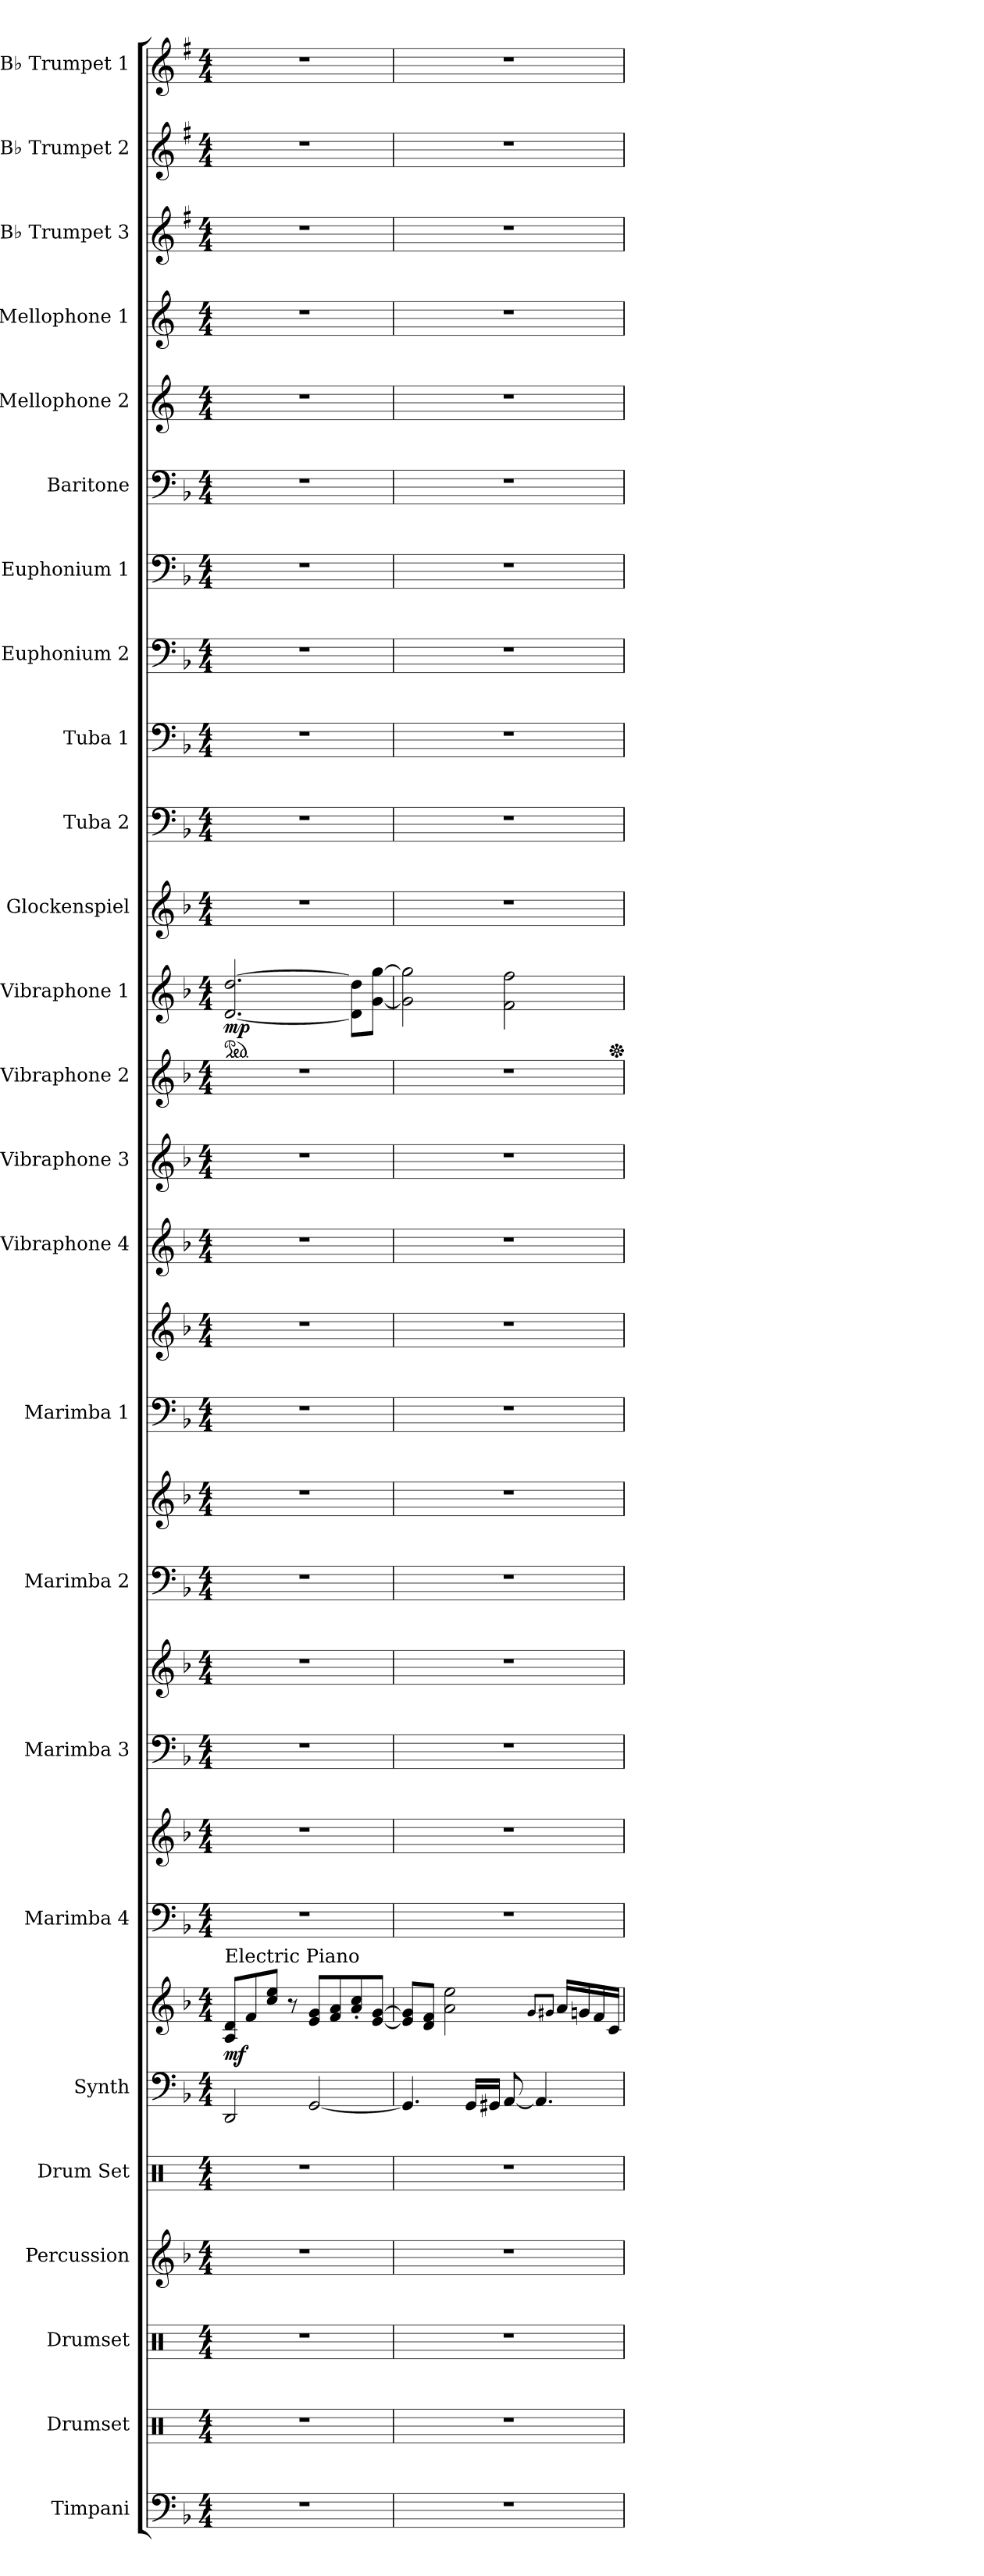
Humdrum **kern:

**kern	**kern	**kern	**kern	**kern	**kern	**kern	**dynam	**kern	**kern	**kern	**kern	**kern	**kern	**kern	**kern	**kern	**kern	**kern	**kern	**dynam	**kern	**kern	**kern	**kern	**kern	**kern	**kern	**kern	**kern	**kern	**kern
*part25	*part24	*part23	*part22	*part21	*part20	*part20	*part20	*part19	*part19	*part18	*part18	*part17	*part17	*part16	*part16	*part15	*part14	*part13	*part12	*part12	*part11	*part10	*part9	*part8	*part7	*part6	*part5	*part4	*part3	*part2	*part1
*staff30	*staff29	*staff28	*staff27	*staff26	*staff25	*staff24	*staff24/25	*staff23	*staff22	*staff21	*staff20	*staff19	*staff18	*staff17	*staff16	*staff15	*staff14	*staff13	*staff12	*staff12	*staff11	*staff10	*staff9	*staff8	*staff7	*staff6	*staff5	*staff4	*staff3	*staff2	*staff1
*I"Timpani	*I"Drumset	*I"Drumset	*I"Percussion	*I"Drum Set	*I"Synth	*	*	*I"Marimba 4	*	*I"Marimba 3	*	*I"Marimba 2	*	*I"Marimba 1	*	*I"Vibraphone 4	*I"Vibraphone 3	*I"Vibraphone 2	*I"Vibraphone 1	*	*I"Glockenspiel	*I"Tuba 2	*I"Tuba 1	*I"Euphonium 2	*I"Euphonium 1	*I"Baritone	*I"Mellophone 2	*I"Mellophone 1	*I"B♭ Trumpet 3	*I"B♭ Trumpet 2	*I"B♭ Trumpet 1
*I'Timp.	*I'D. Set	*I'D. Set	*I'Perc.	*I'D.S.	*I'Synth	*	*	*I'Mrb. 4	*	*I'Mrb. 3	*	*I'Mrb. 2	*	*I'Mrb. 1	*	*I'Vibe. 4	*I'Vibe. 3	*I'Vibe. 2	*I'Vibe. 1	*	*I'Glock.	*I'Tuba 2	*I'Tuba 1	*I'Euph. 2	*I'Euph. 1	*I'Bar.	*I'Mello. 2	*I'Mello. 1	*I'B♭ Tpt. 3	*I'B♭ Tpt. 2	*I'B♭ Tpt. 1
*clefF4	*clefX	*clefX	*clefG2	*clefX	*clefF4	*clefG2	*	*clefF4	*clefG2	*clefF4	*clefG2	*clefF4	*clefG2	*clefF4	*clefG2	*clefG2	*clefG2	*clefG2	*clefG2	*	*clefG2	*clefF4	*clefF4	*clefF4	*clefF4	*clefF4	*clefG2	*clefG2	*clefG2	*clefG2	*clefG2
*	*	*	*	*	*	*	*	*	*	*	*	*	*	*	*	*	*	*	*	*	*ITrd-7c-12	*	*	*	*	*	*ITrd4c7	*ITrd4c7	*ITrd1c2	*ITrd1c2	*ITrd1c2
*k[b-]	*k[]	*k[]	*k[b-]	*k[]	*k[b-]	*k[b-]	*	*k[b-]	*k[b-]	*k[b-]	*k[b-]	*k[b-]	*k[b-]	*k[b-]	*k[b-]	*k[b-]	*k[b-]	*k[b-]	*k[b-]	*	*k[b-]	*k[b-]	*k[b-]	*k[b-]	*k[b-]	*k[b-]	*k[b-]	*k[b-]	*k[b-]	*k[b-]	*k[b-]
*M4/4	*M4/4	*M4/4	*M4/4	*M4/4	*M4/4	*M4/4	*	*M4/4	*M4/4	*M4/4	*M4/4	*M4/4	*M4/4	*M4/4	*M4/4	*M4/4	*M4/4	*M4/4	*M4/4	*	*M4/4	*M4/4	*M4/4	*M4/4	*M4/4	*M4/4	*M4/4	*M4/4	*M4/4	*M4/4	*M4/4
*MM76	*MM76	*MM76	*MM76	*MM76	*MM76	*MM76	*	*MM76	*MM76	*MM76	*MM76	*MM76	*MM76	*MM76	*MM76	*MM76	*MM76	*MM76	*MM76	*	*MM76	*MM76	*MM76	*MM76	*MM76	*MM76	*MM76	*MM76	*MM76	*MM76	*MM76
*	*	*	*	*	*	*	*	*	*	*	*	*	*	*	*	*	*	*	*ped	*	*	*	*	*	*	*	*	*	*	*	*
=1	=1	=1	=1	=1	=1	=1	=1	=1	=1	=1	=1	=1	=1	=1	=1	=1	=1	=1	=1	=1	=1	=1	=1	=1	=1	=1	=1	=1	=1	=1	=1
!	!	!	!	!	!	!LO:TX:a:t=Electric Piano	!	!	!	!	!	!	!	!	!	!	!	!	!	!	!	!	!	!	!	!	!	!	!	!	!
!	!	!	!	!	!	!	!LO:DY:b	!	!	!	!	!	!	!	!	!	!	!	!	!LO:DY:b	!	!	!	!	!	!	!	!	!	!	!
1r	1r	1r	1r	1r	2DD/	8A/ 8d/L	mf	1r	1r	1r	1r	1r	1r	1r	1r	1r	1r	1r	[2.d/ [2.dd/	mp	1r	1r	1r	1r	1r	1r	1r	1r	1r	1r	1r
.	.	.	.	.	.	8f/	.	.	.	.	.	.	.	.	.	.	.	.	.	.	.	.	.	.	.	.	.	.	.	.	.
.	.	.	.	.	.	8cc/ 8ee/J	.	.	.	.	.	.	.	.	.	.	.	.	.	.	.	.	.	.	.	.	.	.	.	.	.
.	.	.	.	.	.	8r	.	.	.	.	.	.	.	.	.	.	.	.	.	.	.	.	.	.	.	.	.	.	.	.	.
.	.	.	.	.	[2GG/	8e/ 8g/L	.	.	.	.	.	.	.	.	.	.	.	.	.	.	.	.	.	.	.	.	.	.	.	.	.
.	.	.	.	.	.	8f/ 8a/	.	.	.	.	.	.	.	.	.	.	.	.	.	.	.	.	.	.	.	.	.	.	.	.	.
.	.	.	.	.	.	8a/' 8cc/'	.	.	.	.	.	.	.	.	.	.	.	.	8d\] 8dd\]L	.	.	.	.	.	.	.	.	.	.	.	.
.	.	.	.	.	.	[8e/ [8g/J	.	.	.	.	.	.	.	.	.	.	.	.	[8g\ [8gg\J	.	.	.	.	.	.	.	.	.	.	.	.
=2	=2	=2	=2	=2	=2	=2	=2	=2	=2	=2	=2	=2	=2	=2	=2	=2	=2	=2	=2	=2	=2	=2	=2	=2	=2	=2	=2	=2	=2	=2	=2
1r	1r	1r	1r	1r	4.GG/]	8e/] 8g/]L	.	1r	1r	1r	1r	1r	1r	1r	1r	1r	1r	1r	2g\] 2gg\]	.	1r	1r	1r	1r	1r	1r	1r	1r	1r	1r	1r
.	.	.	.	.	.	8d/ 8f/J	.	.	.	.	.	.	.	.	.	.	.	.	.	.	.	.	.	.	.	.	.	.	.	.	.
.	.	.	.	.	.	2a\ 2ee\	.	.	.	.	.	.	.	.	.	.	.	.	.	.	.	.	.	.	.	.	.	.	.	.	.
.	.	.	.	.	16GG/LL	.	.	.	.	.	.	.	.	.	.	.	.	.	.	.	.	.	.	.	.	.	.	.	.	.	.
.	.	.	.	.	16GG#X/JJ	.	.	.	.	.	.	.	.	.	.	.	.	.	.	.	.	.	.	.	.	.	.	.	.	.	.
.	.	.	.	.	[8AA/	.	.	.	.	.	.	.	.	.	.	.	.	.	2f\ 2ff\	.	.	.	.	.	.	.	.	.	.	.	.
.	.	.	.	.	4.AA/]	.	.	.	.	.	.	.	.	.	.	.	.	.	.	.	.	.	.	.	.	.	.	.	.	.	.
.	.	.	.	.	.	8qg/L	.	.	.	.	.	.	.	.	.	.	.	.	.	.	.	.	.	.	.	.	.	.	.	.	.
.	.	.	.	.	.	8qg#X/J	.	.	.	.	.	.	.	.	.	.	.	.	.	.	.	.	.	.	.	.	.	.	.	.	.
.	.	.	.	.	.	16a/LL	.	.	.	.	.	.	.	.	.	.	.	.	.	.	.	.	.	.	.	.	.	.	.	.	.
.	.	.	.	.	.	16gn/	.	.	.	.	.	.	.	.	.	.	.	.	.	.	.	.	.	.	.	.	.	.	.	.	.
.	.	.	.	.	.	16f/	.	.	.	.	.	.	.	.	.	.	.	.	.	.	.	.	.	.	.	.	.	.	.	.	.
.	.	.	.	.	.	16c/JJ	.	.	.	.	.	.	.	.	.	.	.	.	.	.	.	.	.	.	.	.	.	.	.	.	.
*	*	*	*	*	*	*	*	*	*	*	*	*	*	*	*	*	*	*	*Xped	*	*	*	*	*	*	*	*	*	*	*	*
=	=	=	=	=	=	=	=	=	=	=	=	=	=	=	=	=	=	=	=	=	=	=	=	=	=	=	=	=	=	=	=
*-	*-	*-	*-	*-	*-	*-	*-	*-	*-	*-	*-	*-	*-	*-	*-	*-	*-	*-	*-	*-	*-	*-	*-	*-	*-	*-	*-	*-	*-	*-	*-
